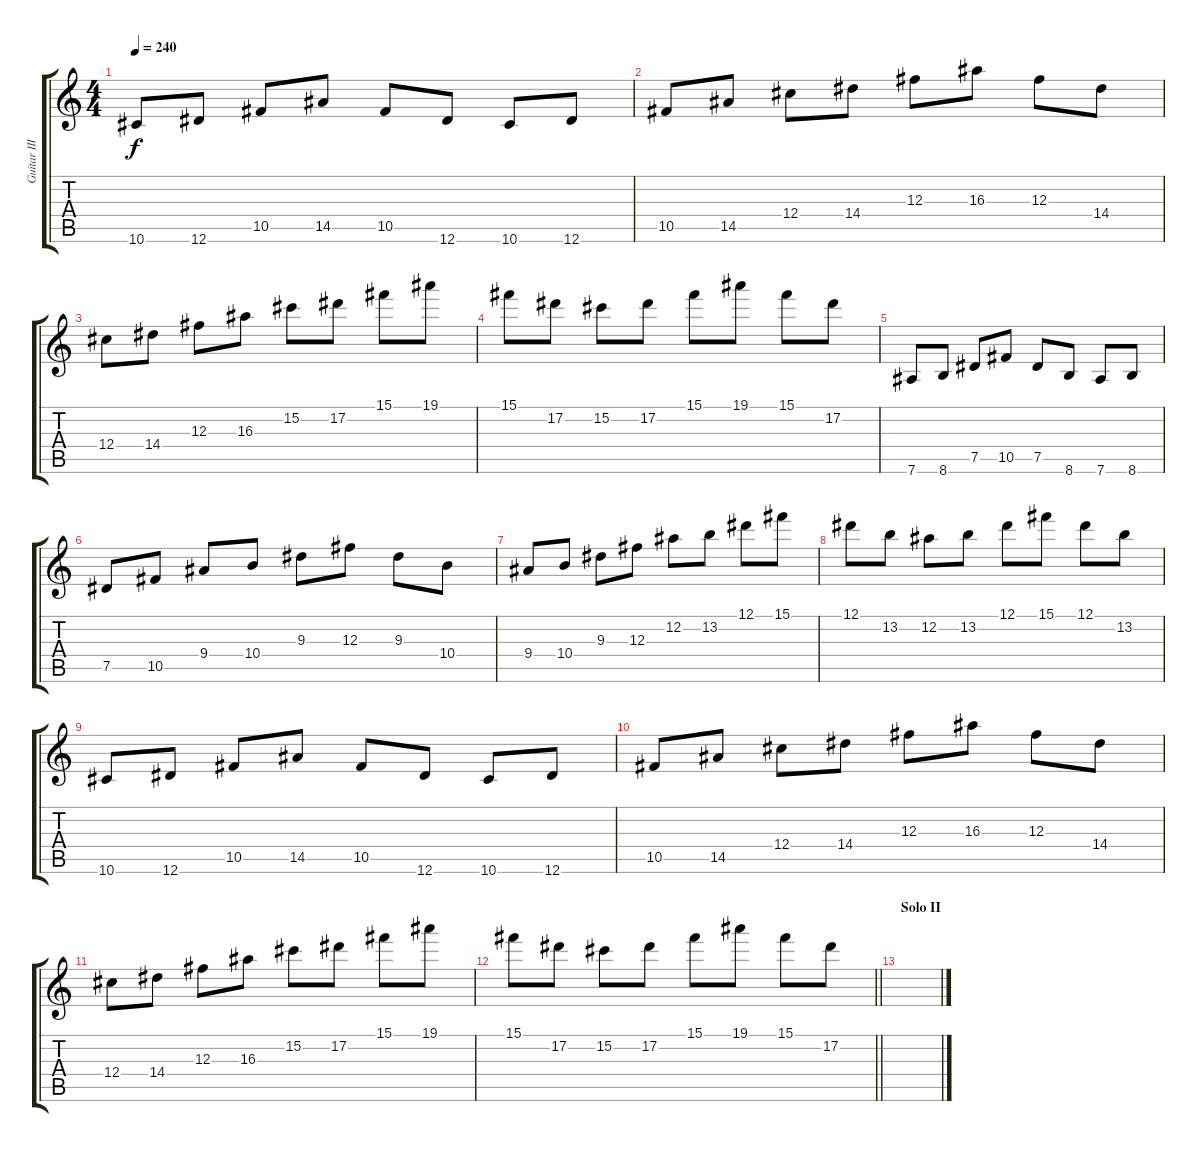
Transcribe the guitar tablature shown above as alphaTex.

\track ("Guitar III" "Guitar III") {instrument overdrivenguitar}
\staff {score tabs}
\tuning (Eb4 Bb3 Gb3 Db3 Ab2 Eb2) {hide}
\ts (4 4)
\tempo 240
\clef g2
\ks c
10.6.8{dy f} 12.6.8 10.5.8 14.5.8 10.5.8 12.6.8 10.6.8 12.6.8 |
10.5.8 14.5.8 12.4.8 14.4.8 12.3.8 16.3.8 12.3.8 14.4.8 |
12.4.8 14.4.8 12.3.8 16.3.8 15.2.8 17.2.8 15.1.8 19.1.8 |
15.1.8 17.2.8 15.2.8 17.2.8 15.1.8 19.1.8 15.1.8 17.2.8 |
7.6.8 8.6.8 7.5.8 10.5.8 7.5.8 8.6.8 7.6.8 8.6.8 |
7.5.8 10.5.8 9.4.8 10.4.8 9.3.8 12.3.8 9.3.8 10.4.8 |
9.4.8 10.4.8 9.3.8 12.3.8 12.2.8 13.2.8 12.1.8 15.1.8 |
12.1.8 13.2.8 12.2.8 13.2.8 12.1.8 15.1.8 12.1.8 13.2.8 |
10.6.8 12.6.8 10.5.8 14.5.8 10.5.8 12.6.8 10.6.8 12.6.8 |
10.5.8 14.5.8 12.4.8 14.4.8 12.3.8 16.3.8 12.3.8 14.4.8 |
12.4.8 14.4.8 12.3.8 16.3.8 15.2.8 17.2.8 15.1.8 19.1.8 |
\barLineRight lightlight
15.1.8 17.2.8 15.2.8 17.2.8 15.1.8 19.1.8 15.1.8 17.2.8 |
\section ("" "Solo II")
